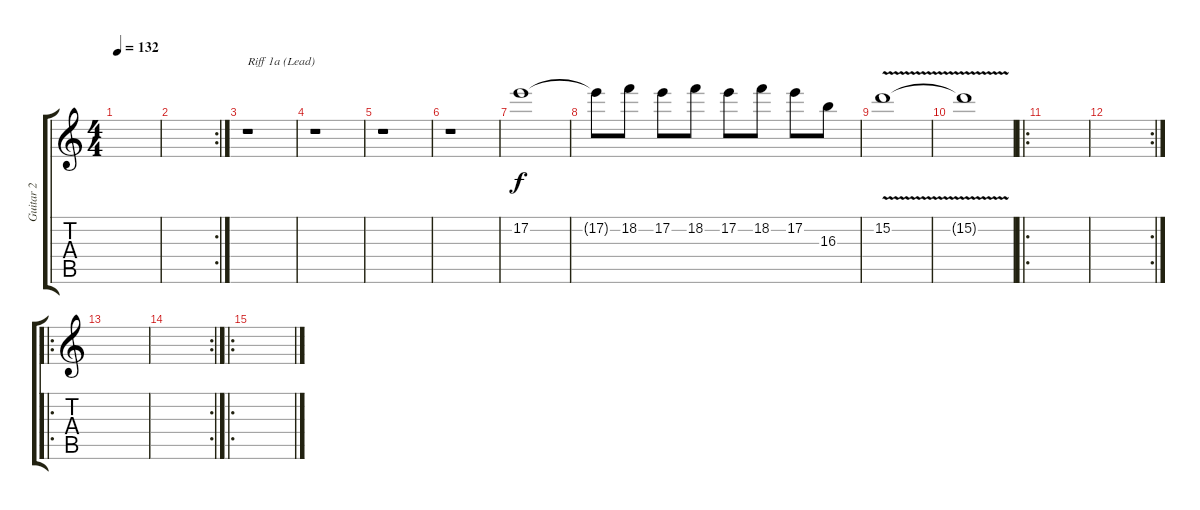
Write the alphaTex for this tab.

\track ("Guitar 2" "Guitar 2") {instrument distortionguitar}
\staff {score tabs}
\tuning (E4 B3 G3 D3 A2 E2) {hide}
\ts (4 4)
\tempo 132
\clef g2
\ks c
|
\rc 2
|
r.1{txt "Riff 1a (Lead)"} |
r.1 |
r.1 |
r.1 |
17.2.1 |
17.2{t}.8 18.2.8 17.2.8 18.2.8 17.2.8 18.2.8 17.2.8 16.3.8 |
15.2{v}.1 |
15.2{t}.1 |
\ro
|
\rc 2
|
\ro
|
\rc 2
|
\ro
